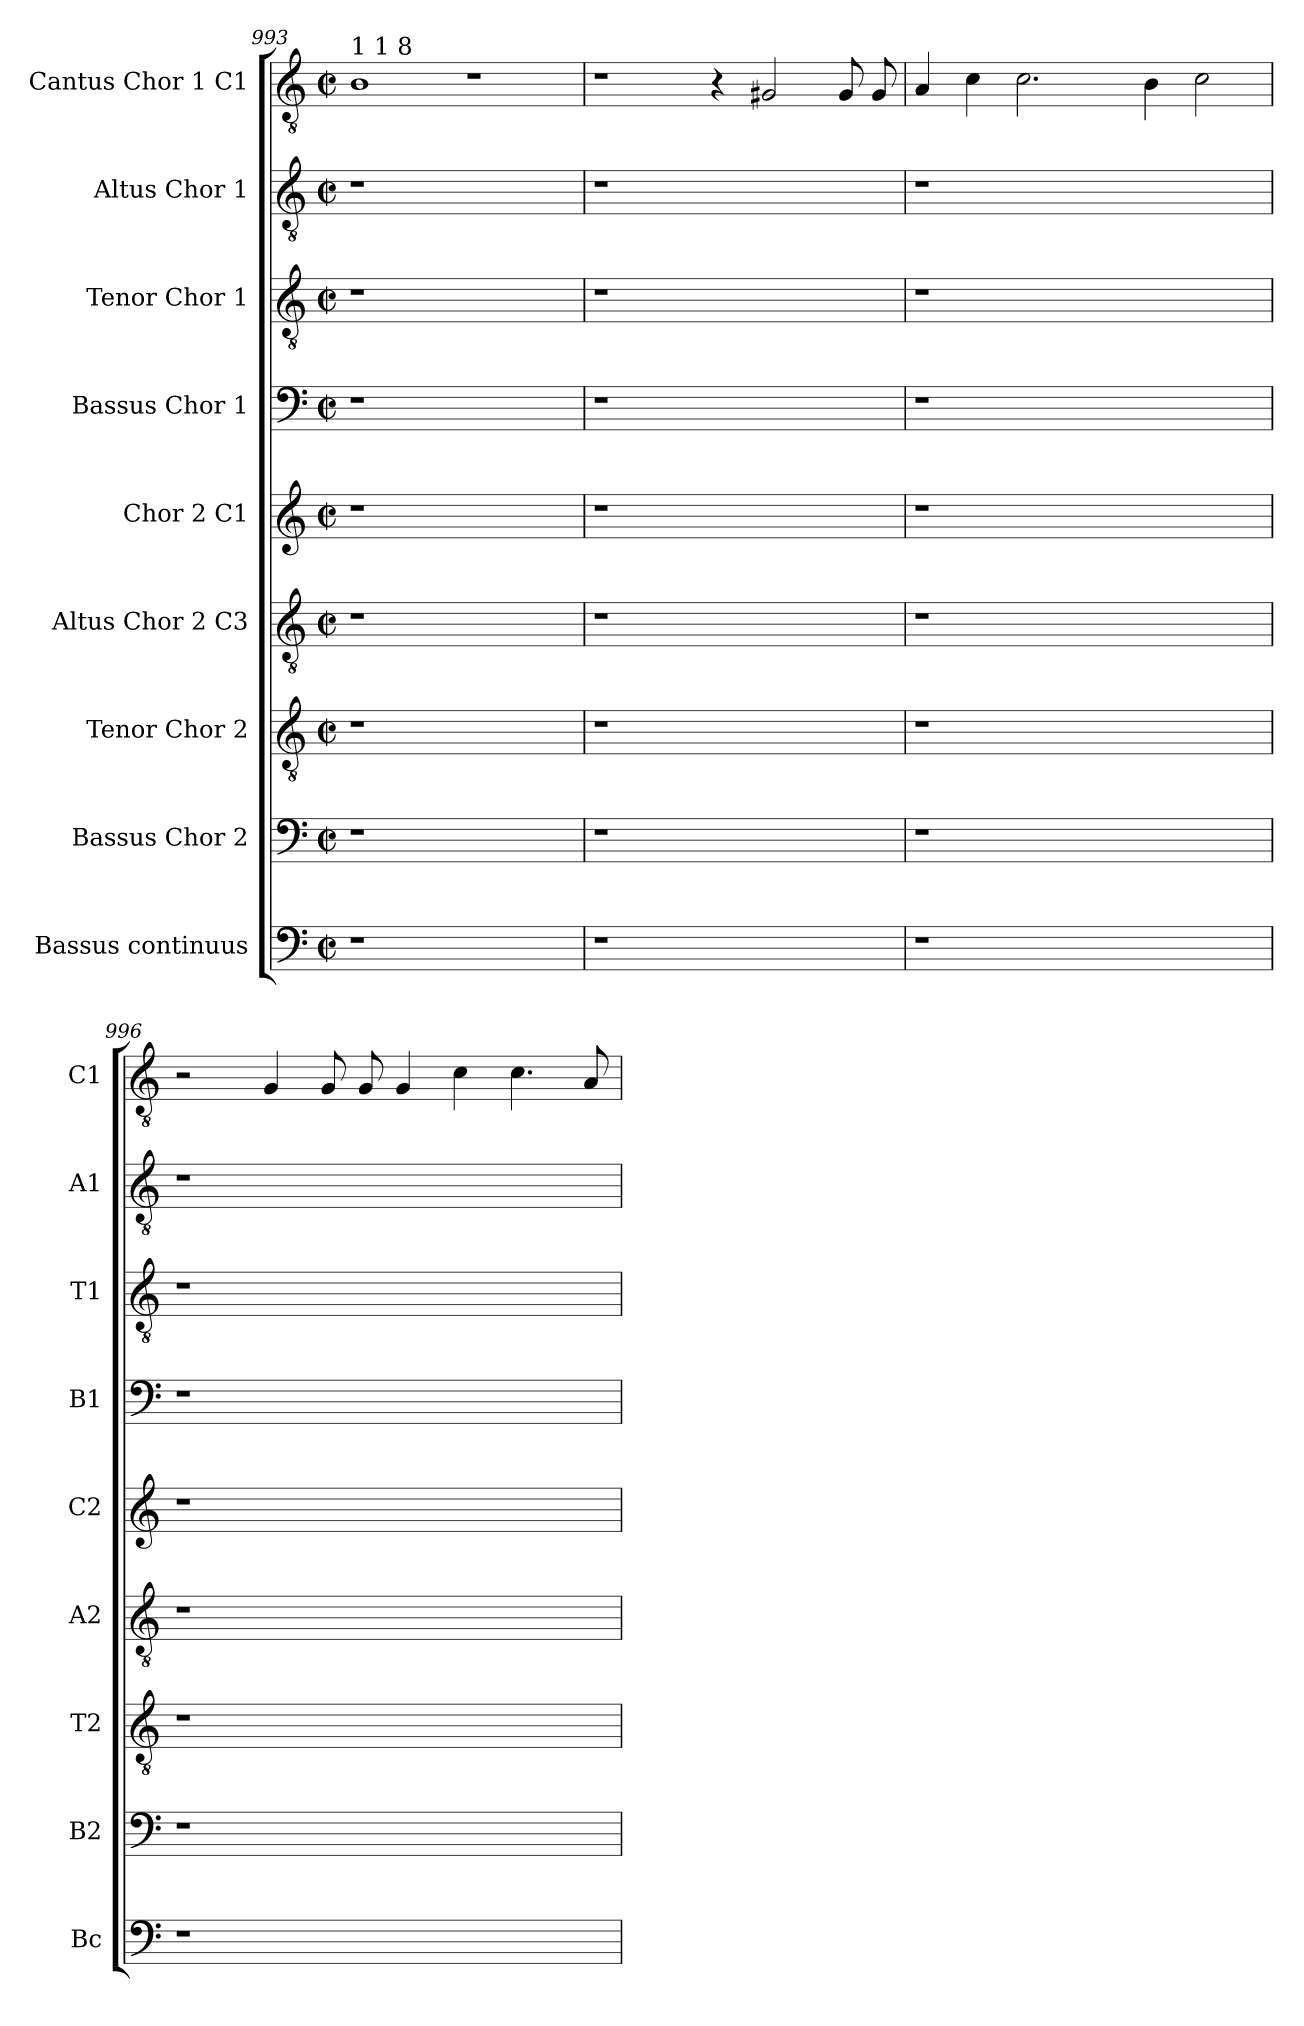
**kern	**kern	**kern	**kern	**kern	**kern	**kern	**kern	**kern
*part9	*part8	*part7	*part6	*part5	*part4	*part3	*part2	*part1
*staff9	*staff8	*staff7	*staff6	*staff5	*staff4	*staff3	*staff2	*staff1
*I"Bassus continuus	*I"Bassus Chor 2	*I"Tenor Chor 2	*I"Altus Chor 2 C3	*I"Chor 2 C1	*I"Bassus Chor 1	*I"Tenor Chor 1	*I"Altus Chor 1	*I"Cantus Chor 1 C1
*I'Bc	*I'B2	*I'T2	*I'A2	*I'C2	*I'B1	*I'T1	*I'A1	*I'C1
!!LO:LB:g=z
*clefF4	*clefF4	*clefGv2	*clefGv2	*clefG2	*clefF4	*clefGv2	*clefGv2	*clefGv2
*ITrd7c12	*	*	*	*	*	*	*	*
*k[]	*k[]	*k[]	*k[]	*k[]	*k[]	*k[]	*k[]	*k[]
*C:	*C:	*C:	*C:	*C:	*C:	*C:	*C:	*C:
*M2/2	*M2/2	*M2/2	*M2/2	*M2/2	*M2/2	*M2/2	*M2/2	*M2/2
*met(c|)	*met(c|)	*met(c|)	*met(c|)	*met(c|)	*met(c|)	*met(c|)	*met(c|)	*met(c|)
=993	=993	=993	=993	=993	=993	=993	=993	=993
!	!	!	!	!	!	!	!	!LO:TX:a:t=1 1 8
1r	1r	1r	1r	1r	1r	1r	1r	1B
1ryy	1ryy	1ryy	1ryy	1ryy	1ryy	1ryy	1ryy	1r
=994	=994	=994	=994	=994	=994	=994	=994	=994
1r	1r	1r	1r	1r	1r	1r	1r	1r
1ryy	1ryy	1ryy	1ryy	1ryy	1ryy	1ryy	1ryy	4r
.	.	.	.	.	.	.	.	2G#X/
.	.	.	.	.	.	.	.	8G#/
.	.	.	.	.	.	.	.	8G#/
=995	=995	=995	=995	=995	=995	=995	=995	=995
1r	1r	1r	1r	1r	1r	1r	1r	4A/
.	.	.	.	.	.	.	.	4c\
.	.	.	.	.	.	.	.	2.c\
1ryy	1ryy	1ryy	1ryy	1ryy	1ryy	1ryy	1ryy	.
.	.	.	.	.	.	.	.	4B\
.	.	.	.	.	.	.	.	2c\
=996	=996	=996	=996	=996	=996	=996	=996	=996
1r	1r	1r	1r	1r	1r	1r	1r	2r
.	.	.	.	.	.	.	.	4G/
.	.	.	.	.	.	.	.	8G/
.	.	.	.	.	.	.	.	8G/
1ryy	1ryy	1ryy	1ryy	1ryy	1ryy	1ryy	1ryy	4G/
.	.	.	.	.	.	.	.	4c\
.	.	.	.	.	.	.	.	4.c\
.	.	.	.	.	.	.	.	8A/
=	=	=	=	=	=	=	=	=
*-	*-	*-	*-	*-	*-	*-	*-	*-
